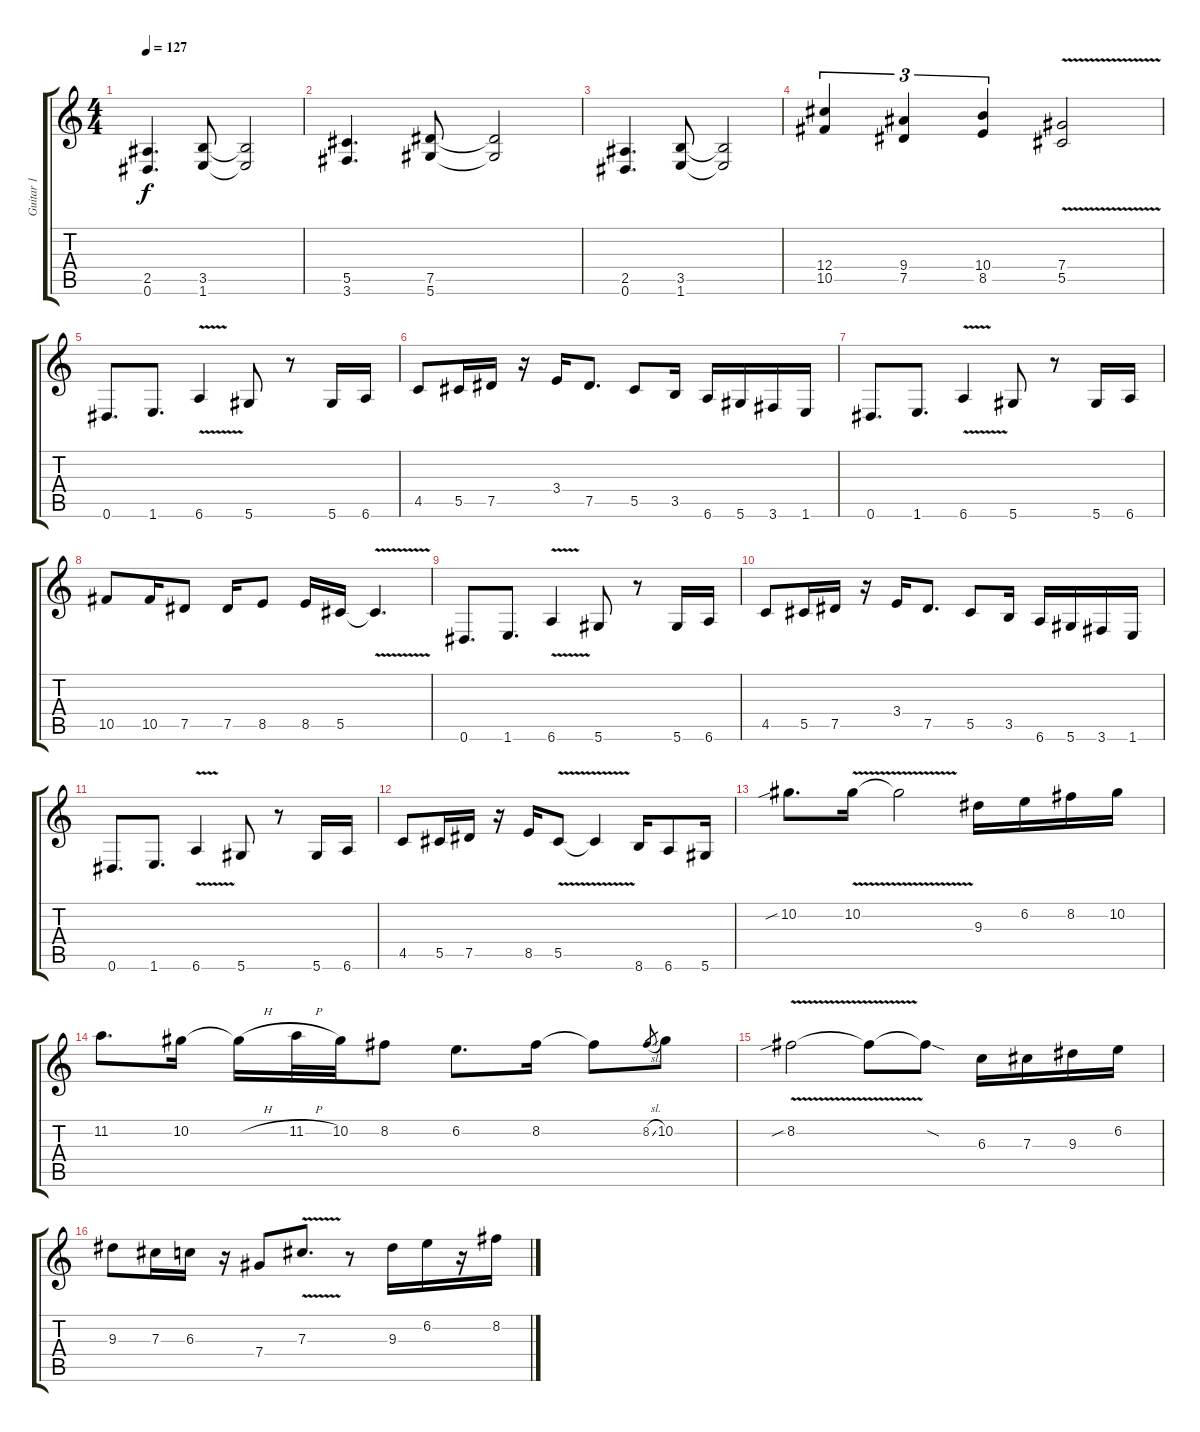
\track ("Guitar 1" "Guitar 1") {instrument distortionguitar}
\staff {score tabs}
\tuning (Eb4 Bb3 Gb3 Db3 Ab2 Eb2) {hide}
\ts (4 4)
\tempo 127
\clef g2
\ks c
(2.5 0.6).4{d dy f} (3.5 1.6).8 (3.5{t} 1.6{t}).2 |
(5.5 3.6).4{d} (7.5 5.6).8 (7.5{t} 5.6{t}).2 |
(2.5 0.6).4{d} (3.5 1.6).8 (3.5{t} 1.6{t}).2 |
(12.4 10.5).4{tu (3 2)} (9.4 7.5).4{tu (3 2)} (10.4 8.5).4{tu (3 2)} (7.4{v} 5.5{v}).2 |
0.6.8{d} 1.6.8{d} 6.6{v}.4 5.6.8 r.8 5.6.16 6.6.16 |
4.5.8 5.5.16 7.5.16 r.16 3.4.16 7.5.8{d} 5.5.8 3.5.16 6.6.16 5.6.16 3.6.16 1.6.16 |
0.6.8{d} 1.6.8{d} 6.6{v}.4 5.6.8 r.8 5.6.16 6.6.16 |
10.5.8 10.5.16 7.5.8 7.5.16 8.5.8 8.5.16 5.5.16 5.5{v t}.4{d} |
0.6.8{d} 1.6.8{d} 6.6{v}.4 5.6.8 r.8 5.6.16 6.6.16 |
4.5.8 5.5.16 7.5.16 r.16 3.4.16 7.5.8{d} 5.5.8 3.5.16 6.6.16 5.6.16 3.6.16 1.6.16 |
0.6.8{d} 1.6.8{d} 6.6{v}.4 5.6.8 r.8 5.6.16 6.6.16 |
4.5.8 5.5.16 7.5.16 r.16 8.5.16 5.5{v}.8 5.5{t}.4 8.6.16 6.6.8 5.6.16 |
10.2{sib}.8{d instrument distortionguitar} 10.2{v}.16 10.2{t}.2 9.3.16 6.2.16 8.2.16 10.2.16 |
11.2.8{d} 10.2.16 10.2{h t}.16 11.2{h}.32 10.2.32 8.2.8 6.2.8{d} 8.2.16 8.2{t}.8 8.2{sl}.8{gr} 10.2.8 |
8.2{v sib}.2 8.2{t}.8 8.2{sod t}.8 6.3.16 7.3.16 9.3.16 6.2.16 |
9.3.8 7.3.16 6.3.16 r.16 7.4.8 7.3{v}.8{d} r.8 9.3.16 6.2.16 r.16 8.2.16
